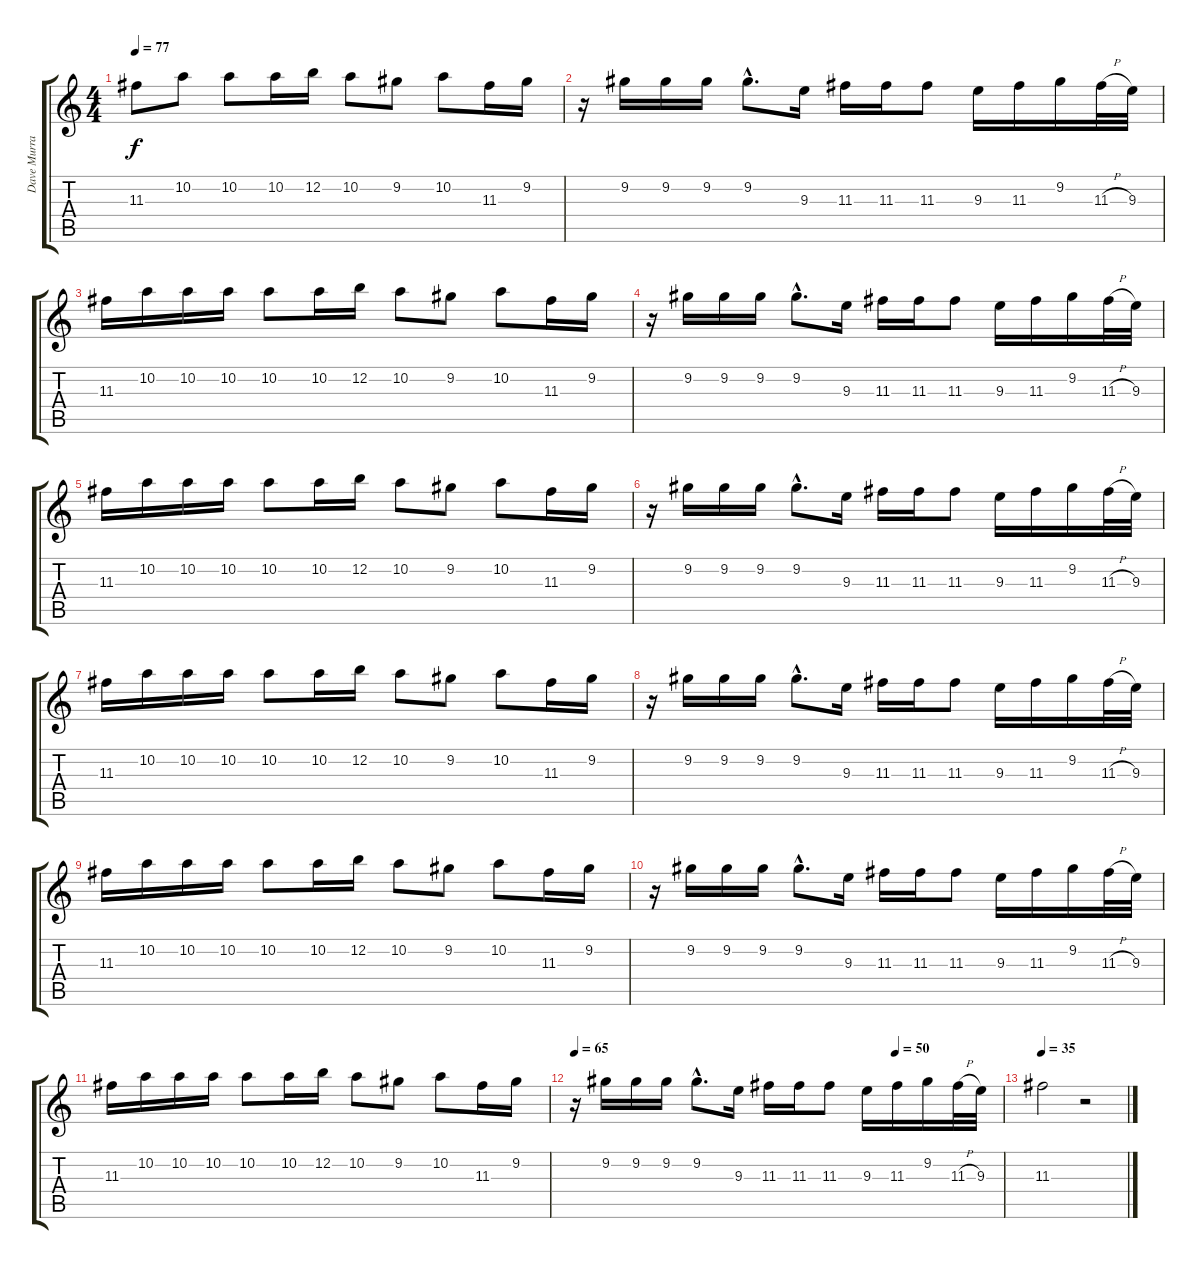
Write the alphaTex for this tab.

\track ("Dave Murray" "Dave Murra") {instrument overdrivenguitar}
\staff {score tabs}
\tuning (E4 B3 G3 D3 A2 E2) {hide}
\ts (4 4)
\tempo 77
\clef g2
\ks c
11.3.8{dy f} 10.2.8 10.2.8 10.2.16 12.2.16 10.2.8 9.2.8 10.2.8 11.3.16 9.2.16 |
r.16 9.2.16 9.2.16 9.2.16 9.2{hac}.8{d} 9.3.16 11.3.16 11.3.16 11.3.8 9.3.16 11.3.16 9.2.16 11.3{h}.32 9.3.32 |
11.3.16 10.2.16 10.2.16 10.2.16 10.2.8 10.2.16 12.2.16 10.2.8 9.2.8 10.2.8 11.3.16 9.2.16 |
r.16 9.2.16 9.2.16 9.2.16 9.2{hac}.8{d} 9.3.16 11.3.16 11.3.16 11.3.8 9.3.16 11.3.16 9.2.16 11.3{h}.32 9.3.32 |
11.3.16 10.2.16 10.2.16 10.2.16 10.2.8 10.2.16 12.2.16 10.2.8 9.2.8 10.2.8 11.3.16 9.2.16 |
r.16 9.2.16 9.2.16 9.2.16 9.2{hac}.8{d} 9.3.16 11.3.16 11.3.16 11.3.8 9.3.16 11.3.16 9.2.16 11.3{h}.32 9.3.32 |
11.3.16 10.2.16 10.2.16 10.2.16 10.2.8 10.2.16 12.2.16 10.2.8 9.2.8 10.2.8 11.3.16 9.2.16 |
r.16 9.2.16 9.2.16 9.2.16 9.2{hac}.8{d} 9.3.16 11.3.16 11.3.16 11.3.8 9.3.16 11.3.16 9.2.16 11.3{h}.32 9.3.32 |
11.3.16 10.2.16 10.2.16 10.2.16 10.2.8 10.2.16 12.2.16 10.2.8 9.2.8 10.2.8 11.3.16 9.2.16 |
r.16 9.2.16 9.2.16 9.2.16 9.2{hac}.8{d} 9.3.16 11.3.16 11.3.16 11.3.8 9.3.16 11.3.16 9.2.16 11.3{h}.32 9.3.32 |
11.3.16 10.2.16 10.2.16 10.2.16 10.2.8 10.2.16 12.2.16 10.2.8 9.2.8 10.2.8 11.3.16 9.2.16 |
\tempo 65
\tempo (50 0.75)
r.16 9.2.16 9.2.16 9.2.16 9.2{hac}.8{d} 9.3.16 11.3.16 11.3.16 11.3.8 9.3.16 11.3.16 9.2.16 11.3{h}.32 9.3.32 |
\tempo 35
11.3.2 r.2
